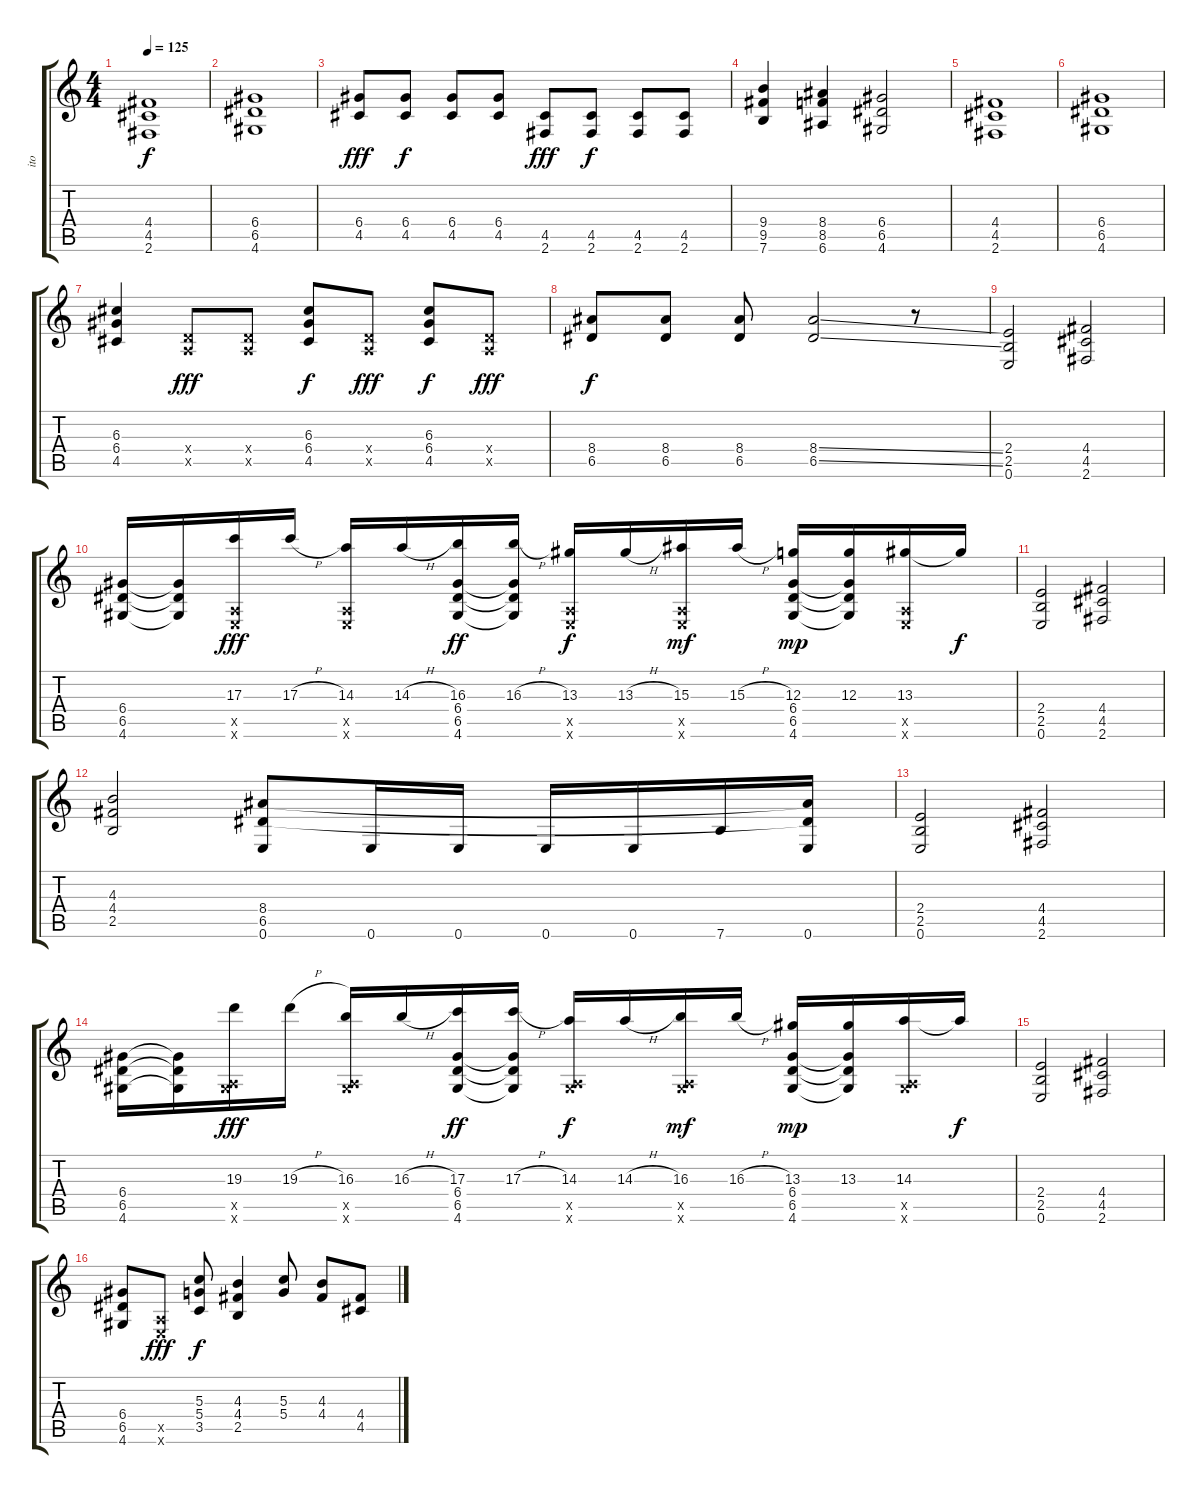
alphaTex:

\track ("ito" "ito") {instrument distortionguitar}
\staff {score tabs}
\tuning (E4 B3 G3 D3 A2 E2) {hide}
\ts (4 4)
\tempo 125
\clef g2
\ks c
(4.4 4.5 2.6).1{dy f} |
(6.4 6.5 4.6).1 |
(6.4 4.5).8{dy fff} (6.4 4.5).8{dy f} (6.4 4.5).8 (6.4 4.5).8 (4.5 2.6).8{dy fff} (4.5 2.6).8{dy f} (4.5 2.6).8 (4.5 2.6).8 |
(9.4 9.5 7.6).4 (8.4 8.5 6.6).4 (6.4 6.5 4.6).2 |
(4.4 4.5 2.6).1 |
(6.4 6.5 4.6).1 |
(6.3 6.4 4.5).4 (0.4{x} 0.5{x}).8{dy fff} (0.4{x} 0.5{x}).8 (6.3 6.4 4.5).8{dy f} (0.4{x} 0.5{x}).8{dy fff} (6.3 6.4 4.5).8{dy f} (0.4{x} 0.5{x}).8{dy fff} |
(8.4 6.5).8{dy f} (8.4 6.5).8 (8.4 6.5).8 (8.4{ss} 6.5{ss}).2 r.8 |
(2.4 2.5 0.6).2 (4.4 4.5 2.6).2 |
(6.4 6.5 4.6).16 (6.4{t} 6.5{t} 4.6{t}).16 (17.3 0.5{x} 0.6{x}).16{dy fff} 17.3{h}.16 (14.3 0.5{x} 0.6{x}).16 14.3{h}.16 (16.3 6.4 6.5 4.6).16{dy ff} (16.3{h} 6.4{t} 6.5{t} 4.6{t}).16 (13.3 0.5{x} 0.6{x}).16{dy f} 13.3{h}.16 (15.3 0.5{x} 0.6{x}).16{dy mf} 15.3{h}.16 (12.3 6.4 6.5 4.6).16{dy mp} (12.3 6.4{t} 6.5{t} 4.6{t}).16 (13.3 0.5{x} 0.6{x}).16 13.3{t}.16{dy f} |
(2.4 2.5 0.6).2 (4.4 4.5 2.6).2 |
(4.3 4.4 2.5).2 (8.4 6.5 0.6).8 0.6.16 0.6.16 0.6.16 0.6.16 7.6.16 (8.4{t} 6.5{t} 0.6).16 |
(2.4 2.5 0.6).2 (4.4 4.5 2.6).2 |
(6.4 6.5 4.6).16 (6.4{t} 6.5{t} 4.6{t}).16 (19.3 0.5{x} 4.6{x}).16{dy fff} 19.3{h}.16 (16.3 0.5{x} 4.6{x}).16 16.3{h}.16 (17.3 6.4 6.5 4.6).16{dy ff} (17.3{h} 6.4{t} 6.5{t} 4.6{t}).16 (14.3 0.5{x} 4.6{x}).16{dy f} 14.3{h}.16 (16.3 0.5{x} 4.6{x}).16{dy mf} 16.3{h}.16 (13.3 6.4 6.5 4.6).16{dy mp} (13.3 6.4{t} 6.5{t} 4.6{t}).16 (14.3 0.5{x} 4.6{x}).16 14.3{t}.16{dy f} |
(2.4 2.5 0.6).2 (4.4 4.5 2.6).2 |
(6.4 6.5 4.6).8 (0.5{x} 0.6{x}).8{dy fff} (5.3 5.4 3.5).8{dy f} (4.3 4.4 2.5).4 (5.3 5.4).8 (4.3 4.4).8 (4.4 4.5).8
